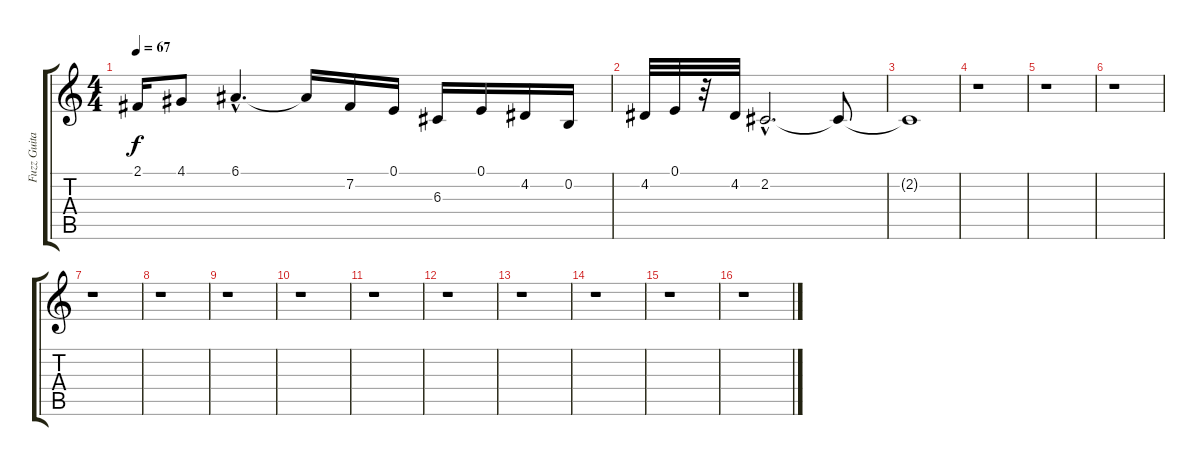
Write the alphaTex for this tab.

\track ("Fuzz Guitar" "Fuzz Guita") {instrument lead2sawtooth}
\staff {score tabs}
\tuning (E4 B3 G3 D3 A2 E2) {hide}
\ts (4 4)
\tempo 67
\clef g2
\ks c
2.1.16{dy f} 4.1.8 6.1{hac}.4{d} 6.1{t}.16 7.2.16 0.1.16 6.3.16 0.1.16 4.2.16 0.2.16 |
4.2.32 0.1.32 r.32 4.2.32 2.2{hac}.2{d} 2.2{t}.8 |
2.2{t}.1 |
r.1 |
r.1 |
r.1 |
r.1 |
r.1 |
r.1 |
r.1 |
r.1 |
r.1 |
r.1 |
r.1 |
r.1 |
r.1
